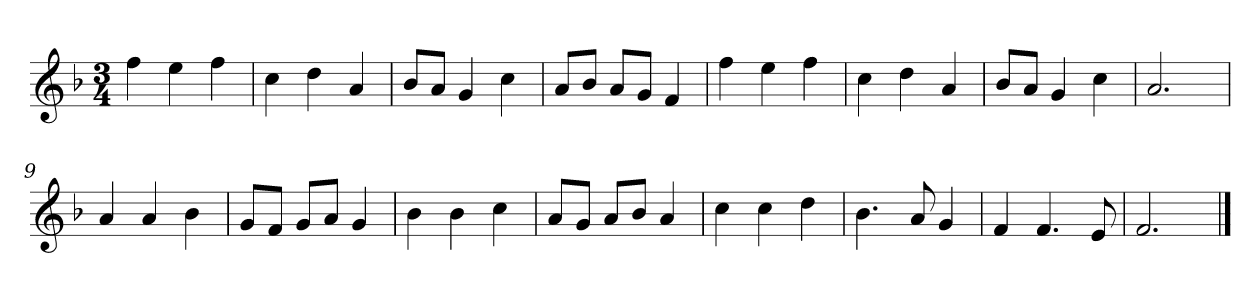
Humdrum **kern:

**kern
*part1
*staff1
*k[b-]
*M3/4
*MM120
=1
4ff
4ee
4ff
=2
4cc
4dd
4a
=3
8b-L
8aJ
4g
4cc
=4
8aL
8b-J
8aL
8gJ
4f
=5
4ff
4ee
4ff
=6
4cc
4dd
4a
=7
8b-L
8aJ
4g
4cc
=8
2.a
=9
4a
4a
4b-
=10
8gL
8fJ
8gL
8aJ
4g
=11
4b-
4b-
4cc
=12
8aL
8gJ
8aL
8b-J
4a
=13
4cc
4cc
4dd
=14
4.b-
8a
4g
=15
4f
4.f
8e
=16
2.f
==
*-
